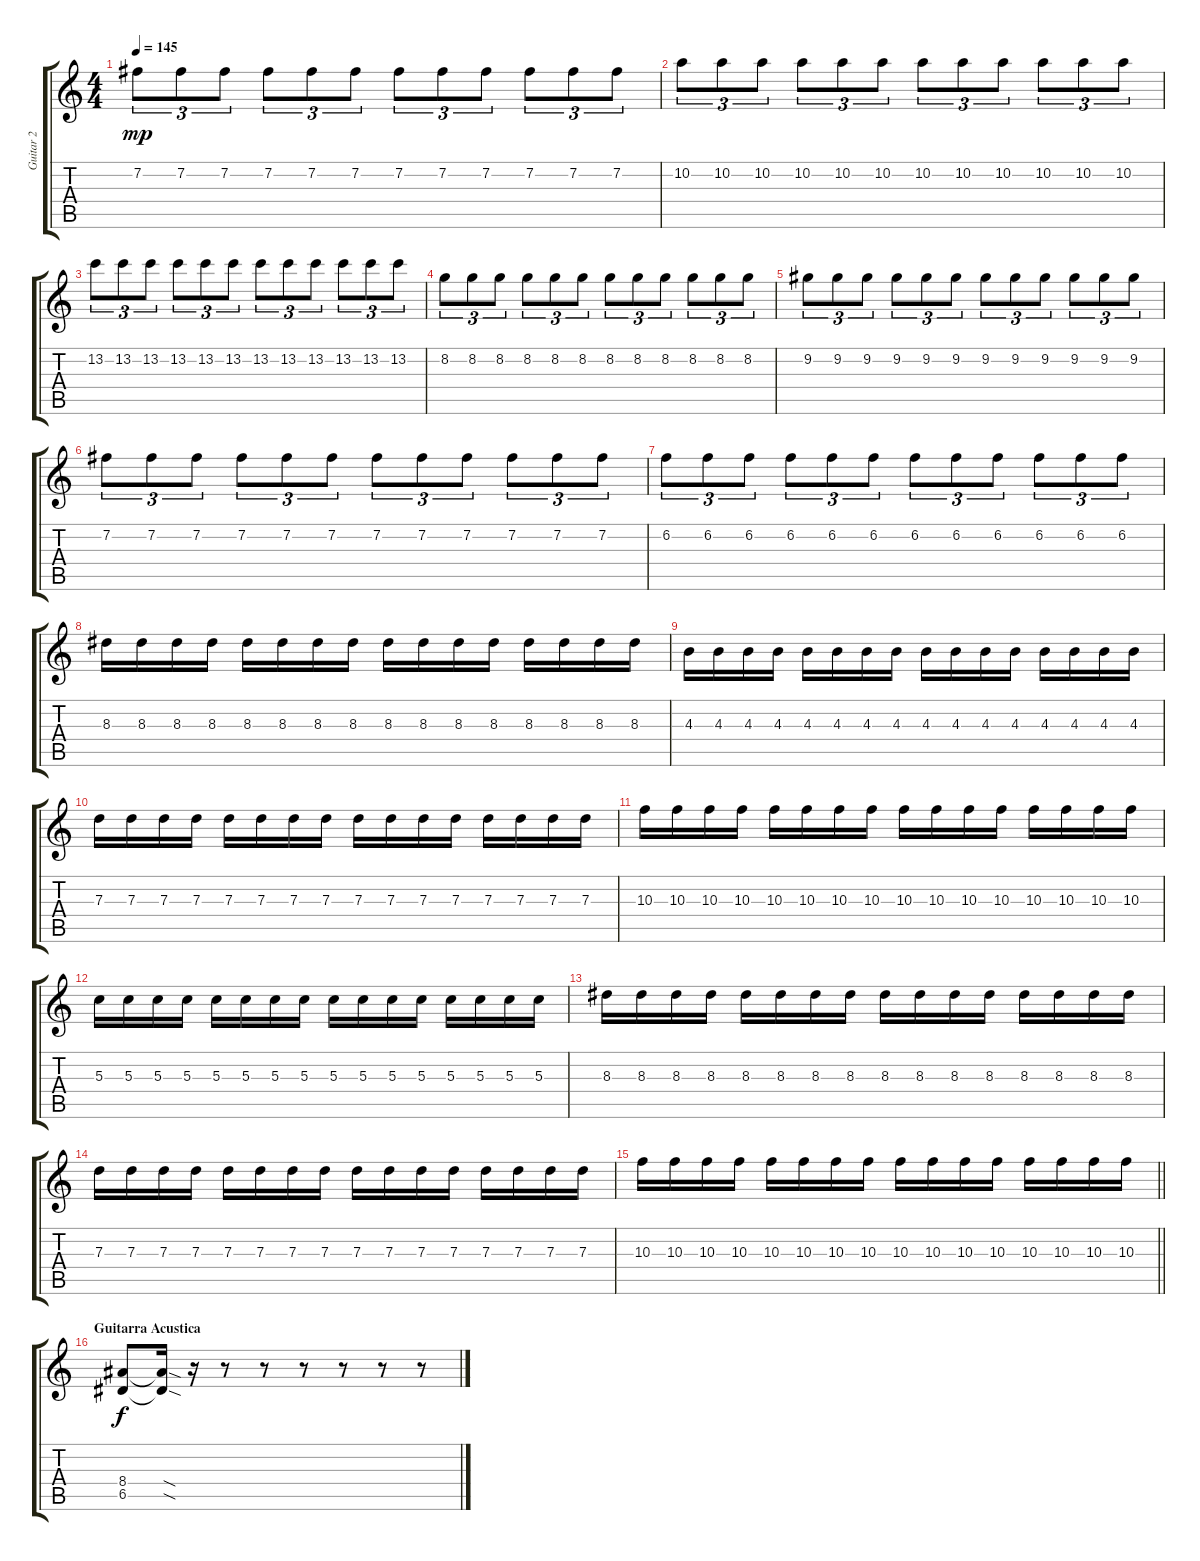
\track ("Guitar 2" "Guitar 2") {instrument distortionguitar}
\staff {score tabs}
\tuning (E4 B3 G3 D3 A2 E2) {hide}
\ts (4 4)
\tempo 145
\clef g2
\ks c
7.2.8{tu (3 2) dy mp} 7.2.8{tu (3 2)} 7.2.8{tu (3 2)} 7.2.8{tu (3 2)} 7.2.8{tu (3 2)} 7.2.8{tu (3 2)} 7.2.8{tu (3 2)} 7.2.8{tu (3 2)} 7.2.8{tu (3 2)} 7.2.8{tu (3 2)} 7.2.8{tu (3 2)} 7.2.8{tu (3 2)} |
10.2.8{tu (3 2)} 10.2.8{tu (3 2)} 10.2.8{tu (3 2)} 10.2.8{tu (3 2)} 10.2.8{tu (3 2)} 10.2.8{tu (3 2)} 10.2.8{tu (3 2)} 10.2.8{tu (3 2)} 10.2.8{tu (3 2)} 10.2.8{tu (3 2)} 10.2.8{tu (3 2)} 10.2.8{tu (3 2)} |
13.2.8{tu (3 2)} 13.2.8{tu (3 2)} 13.2.8{tu (3 2)} 13.2.8{tu (3 2)} 13.2.8{tu (3 2)} 13.2.8{tu (3 2)} 13.2.8{tu (3 2)} 13.2.8{tu (3 2)} 13.2.8{tu (3 2)} 13.2.8{tu (3 2)} 13.2.8{tu (3 2)} 13.2.8{tu (3 2)} |
8.2.8{tu (3 2)} 8.2.8{tu (3 2)} 8.2.8{tu (3 2)} 8.2.8{tu (3 2)} 8.2.8{tu (3 2)} 8.2.8{tu (3 2)} 8.2.8{tu (3 2)} 8.2.8{tu (3 2)} 8.2.8{tu (3 2)} 8.2.8{tu (3 2)} 8.2.8{tu (3 2)} 8.2.8{tu (3 2)} |
9.2.8{tu (3 2)} 9.2.8{tu (3 2)} 9.2.8{tu (3 2)} 9.2.8{tu (3 2)} 9.2.8{tu (3 2)} 9.2.8{tu (3 2)} 9.2.8{tu (3 2)} 9.2.8{tu (3 2)} 9.2.8{tu (3 2)} 9.2.8{tu (3 2)} 9.2.8{tu (3 2)} 9.2.8{tu (3 2)} |
7.2.8{tu (3 2)} 7.2.8{tu (3 2)} 7.2.8{tu (3 2)} 7.2.8{tu (3 2)} 7.2.8{tu (3 2)} 7.2.8{tu (3 2)} 7.2.8{tu (3 2)} 7.2.8{tu (3 2)} 7.2.8{tu (3 2)} 7.2.8{tu (3 2)} 7.2.8{tu (3 2)} 7.2.8{tu (3 2)} |
6.2.8{tu (3 2)} 6.2.8{tu (3 2)} 6.2.8{tu (3 2)} 6.2.8{tu (3 2)} 6.2.8{tu (3 2)} 6.2.8{tu (3 2)} 6.2.8{tu (3 2)} 6.2.8{tu (3 2)} 6.2.8{tu (3 2)} 6.2.8{tu (3 2)} 6.2.8{tu (3 2)} 6.2.8{tu (3 2)} |
8.3.16 8.3.16 8.3.16 8.3.16 8.3.16 8.3.16 8.3.16 8.3.16 8.3.16 8.3.16 8.3.16 8.3.16 8.3.16 8.3.16 8.3.16 8.3.16 |
4.3.16 4.3.16 4.3.16 4.3.16 4.3.16 4.3.16 4.3.16 4.3.16 4.3.16 4.3.16 4.3.16 4.3.16 4.3.16 4.3.16 4.3.16 4.3.16 |
7.3.16 7.3.16 7.3.16 7.3.16 7.3.16 7.3.16 7.3.16 7.3.16 7.3.16 7.3.16 7.3.16 7.3.16 7.3.16 7.3.16 7.3.16 7.3.16 |
10.3.16 10.3.16 10.3.16 10.3.16 10.3.16 10.3.16 10.3.16 10.3.16 10.3.16 10.3.16 10.3.16 10.3.16 10.3.16 10.3.16 10.3.16 10.3.16 |
5.3.16 5.3.16 5.3.16 5.3.16 5.3.16 5.3.16 5.3.16 5.3.16 5.3.16 5.3.16 5.3.16 5.3.16 5.3.16 5.3.16 5.3.16 5.3.16 |
8.3.16 8.3.16 8.3.16 8.3.16 8.3.16 8.3.16 8.3.16 8.3.16 8.3.16 8.3.16 8.3.16 8.3.16 8.3.16 8.3.16 8.3.16 8.3.16 |
7.3.16 7.3.16 7.3.16 7.3.16 7.3.16 7.3.16 7.3.16 7.3.16 7.3.16 7.3.16 7.3.16 7.3.16 7.3.16 7.3.16 7.3.16 7.3.16 |
\barLineRight lightlight
10.3.16 10.3.16 10.3.16 10.3.16 10.3.16 10.3.16 10.3.16 10.3.16 10.3.16 10.3.16 10.3.16 10.3.16 10.3.16 10.3.16 10.3.16 10.3.16 |
\section ("" "Guitarra Acustica")
(8.4 6.5).8{dy f} (8.4{sod t} 6.5{sod t}).16 r.16 r.8 r.8 r.8 r.8 r.8 r.8
